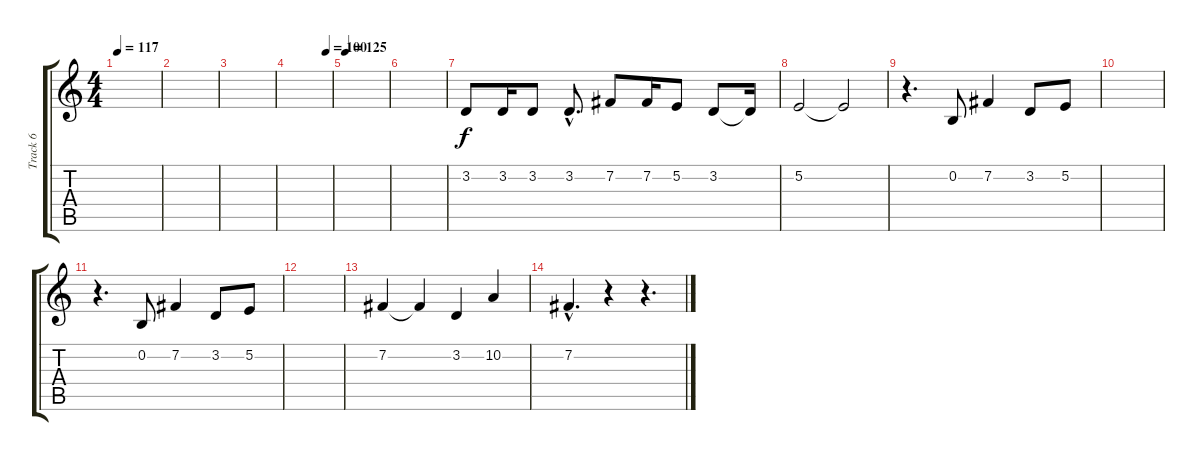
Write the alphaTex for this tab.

\track ("Track 6" "Track 6") {instrument lead6voice}
\staff {score tabs}
\tuning (E4 B3 G3 D3 A2 E2) {hide}
\ts (4 4)
\tempo 117
\clef g2
\ks c
|
|
|
\tempo (100 0.875)
|
\tempo 125
|
|
3.2.8 3.2.16 3.2.8 3.2{hac}.8{d} 7.2.8 7.2.16 5.2.8 3.2.8 3.2{t}.16 |
5.2.2 5.2{t}.2 |
r.4{d} 0.2.8 7.2.4{volume 9} 3.2.8 5.2.8{volume 11} |
|
r.4{d} 0.2.8 7.2.4{volume 9} 3.2.8 5.2.8{volume 11} |
|
7.2.4 7.2{t}.4 3.2.4{volume 9} 10.2.4 |
7.2{hac}.4{d volume 11} r.4 r.4{d}
